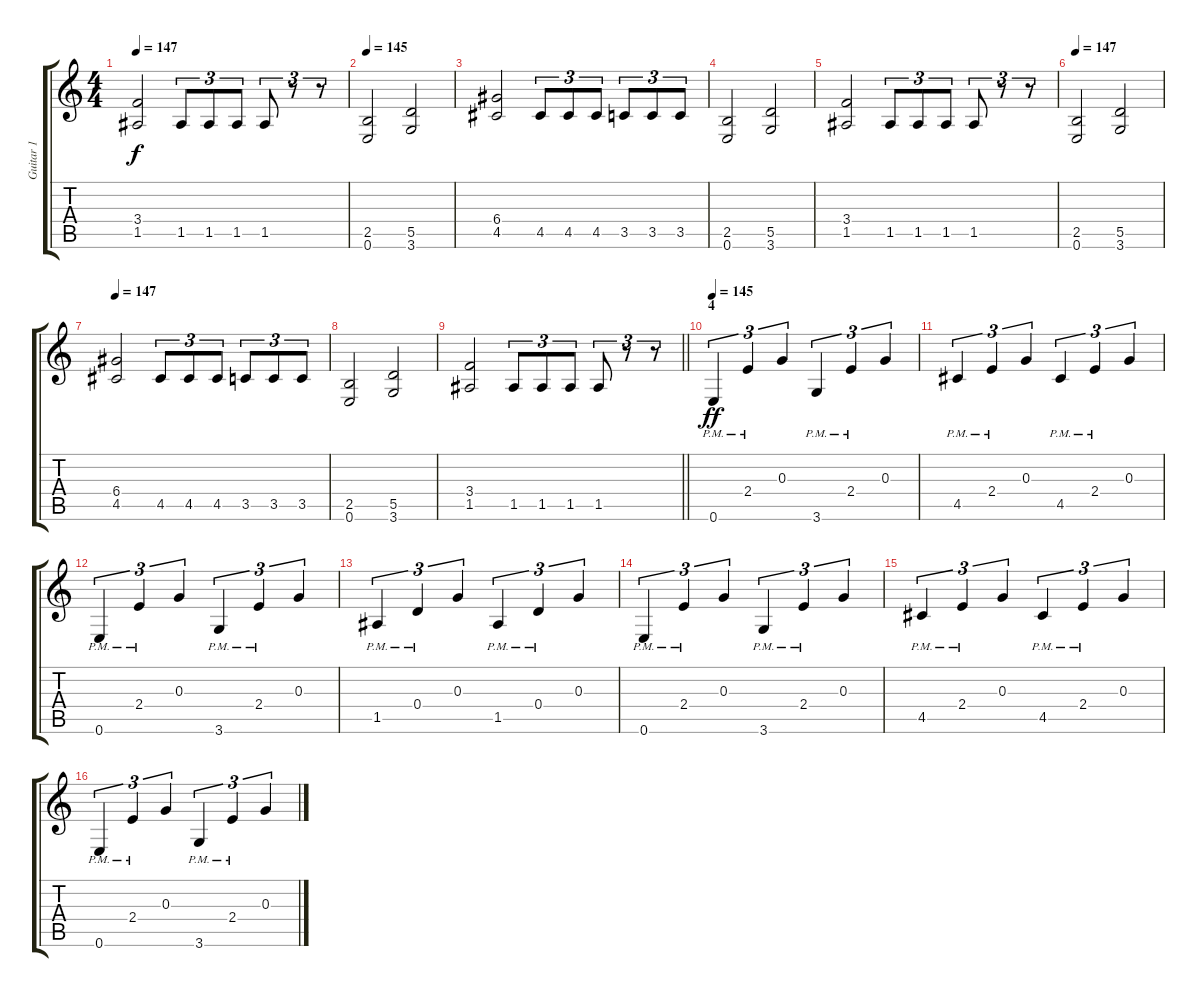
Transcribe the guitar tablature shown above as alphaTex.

\track ("Guitar 1" "Guitar 1") {instrument acousticguitarsteel}
\staff {score tabs}
\tuning (E4 B3 G3 D3 A2 E2) {hide}
\ts (4 4)
\tempo 147
\clef g2
\ks c
(3.4 1.5).2{dy f} 1.5.8{tu (3 2)} 1.5.8{tu (3 2)} 1.5.8{tu (3 2)} 1.5.8{tu (3 2)} r.8{tu (3 2)} r.8{tu (3 2)} |
\tempo 145
(2.5 0.6).2 (5.5 3.6).2 |
(6.4 4.5).2 4.5.8{tu (3 2)} 4.5.8{tu (3 2)} 4.5.8{tu (3 2)} 3.5.8{tu (3 2)} 3.5.8{tu (3 2)} 3.5.8{tu (3 2)} |
(2.5 0.6).2 (5.5 3.6).2 |
(3.4 1.5).2 1.5.8{tu (3 2)} 1.5.8{tu (3 2)} 1.5.8{tu (3 2)} 1.5.8{tu (3 2)} r.8{tu (3 2)} r.8{tu (3 2)} |
\tempo 147
(2.5 0.6).2 (5.5 3.6).2 |
\tempo 147
(6.4 4.5).2 4.5.8{tu (3 2)} 4.5.8{tu (3 2)} 4.5.8{tu (3 2)} 3.5.8{tu (3 2)} 3.5.8{tu (3 2)} 3.5.8{tu (3 2)} |
(2.5 0.6).2 (5.5 3.6).2 |
\barLineRight lightlight
(3.4 1.5).2 1.5.8{tu (3 2)} 1.5.8{tu (3 2)} 1.5.8{tu (3 2)} 1.5.8{tu (3 2)} r.8{tu (3 2)} r.8{tu (3 2)} |
\section ("" "4")
\tempo 145
0.6{pm}.4{tu (3 2) dy ff} 2.4{pm}.4{tu (3 2)} 0.3.4{tu (3 2)} 3.6{pm}.4{tu (3 2)} 2.4{pm}.4{tu (3 2)} 0.3.4{tu (3 2)} |
4.5{pm}.4{tu (3 2)} 2.4{pm}.4{tu (3 2)} 0.3.4{tu (3 2)} 4.5{pm}.4{tu (3 2)} 2.4{pm}.4{tu (3 2)} 0.3.4{tu (3 2)} |
0.6{pm}.4{tu (3 2)} 2.4{pm}.4{tu (3 2)} 0.3.4{tu (3 2)} 3.6{pm}.4{tu (3 2)} 2.4{pm}.4{tu (3 2)} 0.3.4{tu (3 2)} |
1.5{pm}.4{tu (3 2)} 0.4{pm}.4{tu (3 2)} 0.3.4{tu (3 2)} 1.5{pm}.4{tu (3 2)} 0.4{pm}.4{tu (3 2)} 0.3.4{tu (3 2)} |
0.6{pm}.4{tu (3 2)} 2.4{pm}.4{tu (3 2)} 0.3.4{tu (3 2)} 3.6{pm}.4{tu (3 2)} 2.4{pm}.4{tu (3 2)} 0.3.4{tu (3 2)} |
4.5{pm}.4{tu (3 2)} 2.4{pm}.4{tu (3 2)} 0.3.4{tu (3 2)} 4.5{pm}.4{tu (3 2)} 2.4{pm}.4{tu (3 2)} 0.3.4{tu (3 2)} |
0.6{pm}.4{tu (3 2)} 2.4{pm}.4{tu (3 2)} 0.3.4{tu (3 2)} 3.6{pm}.4{tu (3 2)} 2.4{pm}.4{tu (3 2)} 0.3.4{tu (3 2)}
